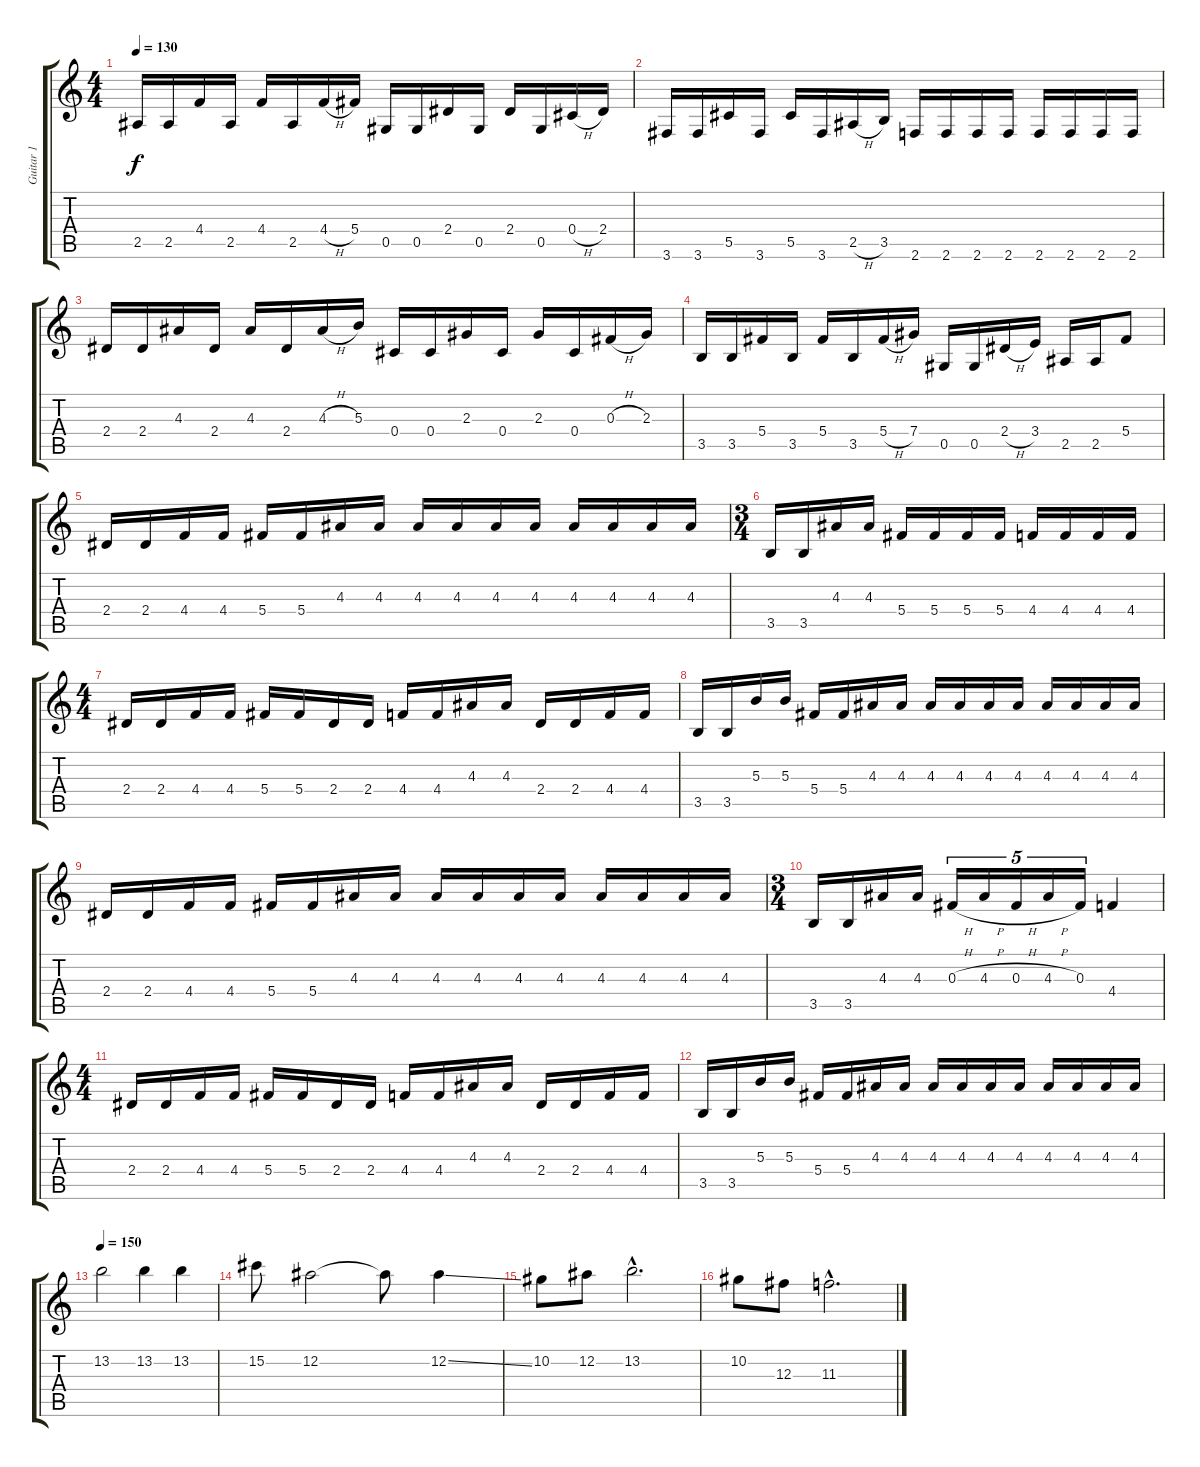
\track ("Guitar 1" "Guitar 1") {instrument distortionguitar}
\staff {score tabs}
\tuning (Eb4 Bb3 Gb3 Db3 Ab2 Eb2) {hide}
\ts (4 4)
\tempo 130
\clef g2
\ks c
2.5.16{dy f} 2.5.16 4.4.16 2.5.16 4.4.16 2.5.16 4.4{h}.16 5.4.16 0.5.16 0.5.16 2.4.16 0.5.16 2.4.16 0.5.16 0.4{h}.16 2.4.16 |
3.6.16 3.6.16 5.5.16 3.6.16 5.5.16 3.6.16 2.5{h}.16 3.5.16 2.6.16 2.6.16 2.6.16 2.6.16 2.6.16 2.6.16 2.6.16 2.6.16 |
2.4.16 2.4.16 4.3.16 2.4.16 4.3.16 2.4.16 4.3{h}.16 5.3.16 0.4.16 0.4.16 2.3.16 0.4.16 2.3.16 0.4.16 0.3{h}.16 2.3.16 |
3.5.16 3.5.16 5.4.16 3.5.16 5.4.16 3.5.16 5.4{h}.16 7.4.16 0.5.16 0.5.16 2.4{h}.16 3.4.16 2.5.16 2.5.16 5.4.8 |
2.4.16 2.4.16 4.4.16 4.4.16 5.4.16 5.4.16 4.3.16 4.3.16 4.3.16 4.3.16 4.3.16 4.3.16 4.3.16 4.3.16 4.3.16 4.3.16 |
\ts (3 4)
3.5.16 3.5.16 4.3.16 4.3.16 5.4.16 5.4.16 5.4.16 5.4.16 4.4.16 4.4.16 4.4.16 4.4.16 |
\ts (4 4)
2.4.16 2.4.16 4.4.16 4.4.16 5.4.16 5.4.16 2.4.16 2.4.16 4.4.16 4.4.16 4.3.16 4.3.16 2.4.16 2.4.16 4.4.16 4.4.16 |
3.5.16 3.5.16 5.3.16 5.3.16 5.4.16 5.4.16 4.3.16 4.3.16 4.3.16 4.3.16 4.3.16 4.3.16 4.3.16 4.3.16 4.3.16 4.3.16 |
2.4.16 2.4.16 4.4.16 4.4.16 5.4.16 5.4.16 4.3.16 4.3.16 4.3.16 4.3.16 4.3.16 4.3.16 4.3.16 4.3.16 4.3.16 4.3.16 |
\ts (3 4)
3.5.16 3.5.16 4.3.16 4.3.16 0.3{h}.16{tu (5 4)} 4.3{h}.16{tu (5 4)} 0.3{h}.16{tu (5 4)} 4.3{h}.16{tu (5 4)} 0.3.16{tu (5 4)} 4.4.4 |
\ts (4 4)
2.4.16 2.4.16 4.4.16 4.4.16 5.4.16 5.4.16 2.4.16 2.4.16 4.4.16 4.4.16 4.3.16 4.3.16 2.4.16 2.4.16 4.4.16 4.4.16 |
3.5.16 3.5.16 5.3.16 5.3.16 5.4.16 5.4.16 4.3.16 4.3.16 4.3.16 4.3.16 4.3.16 4.3.16 4.3.16 4.3.16 4.3.16 4.3.16 |
\tempo 150
13.2.2 13.2.4 13.2.4 |
15.2.8 12.2.2 12.2{t}.8 12.2{ss}.4 |
10.2.8 12.2.8 13.2{hac}.2{d} |
10.2.8 12.3.8 11.3{hac}.2{d}
